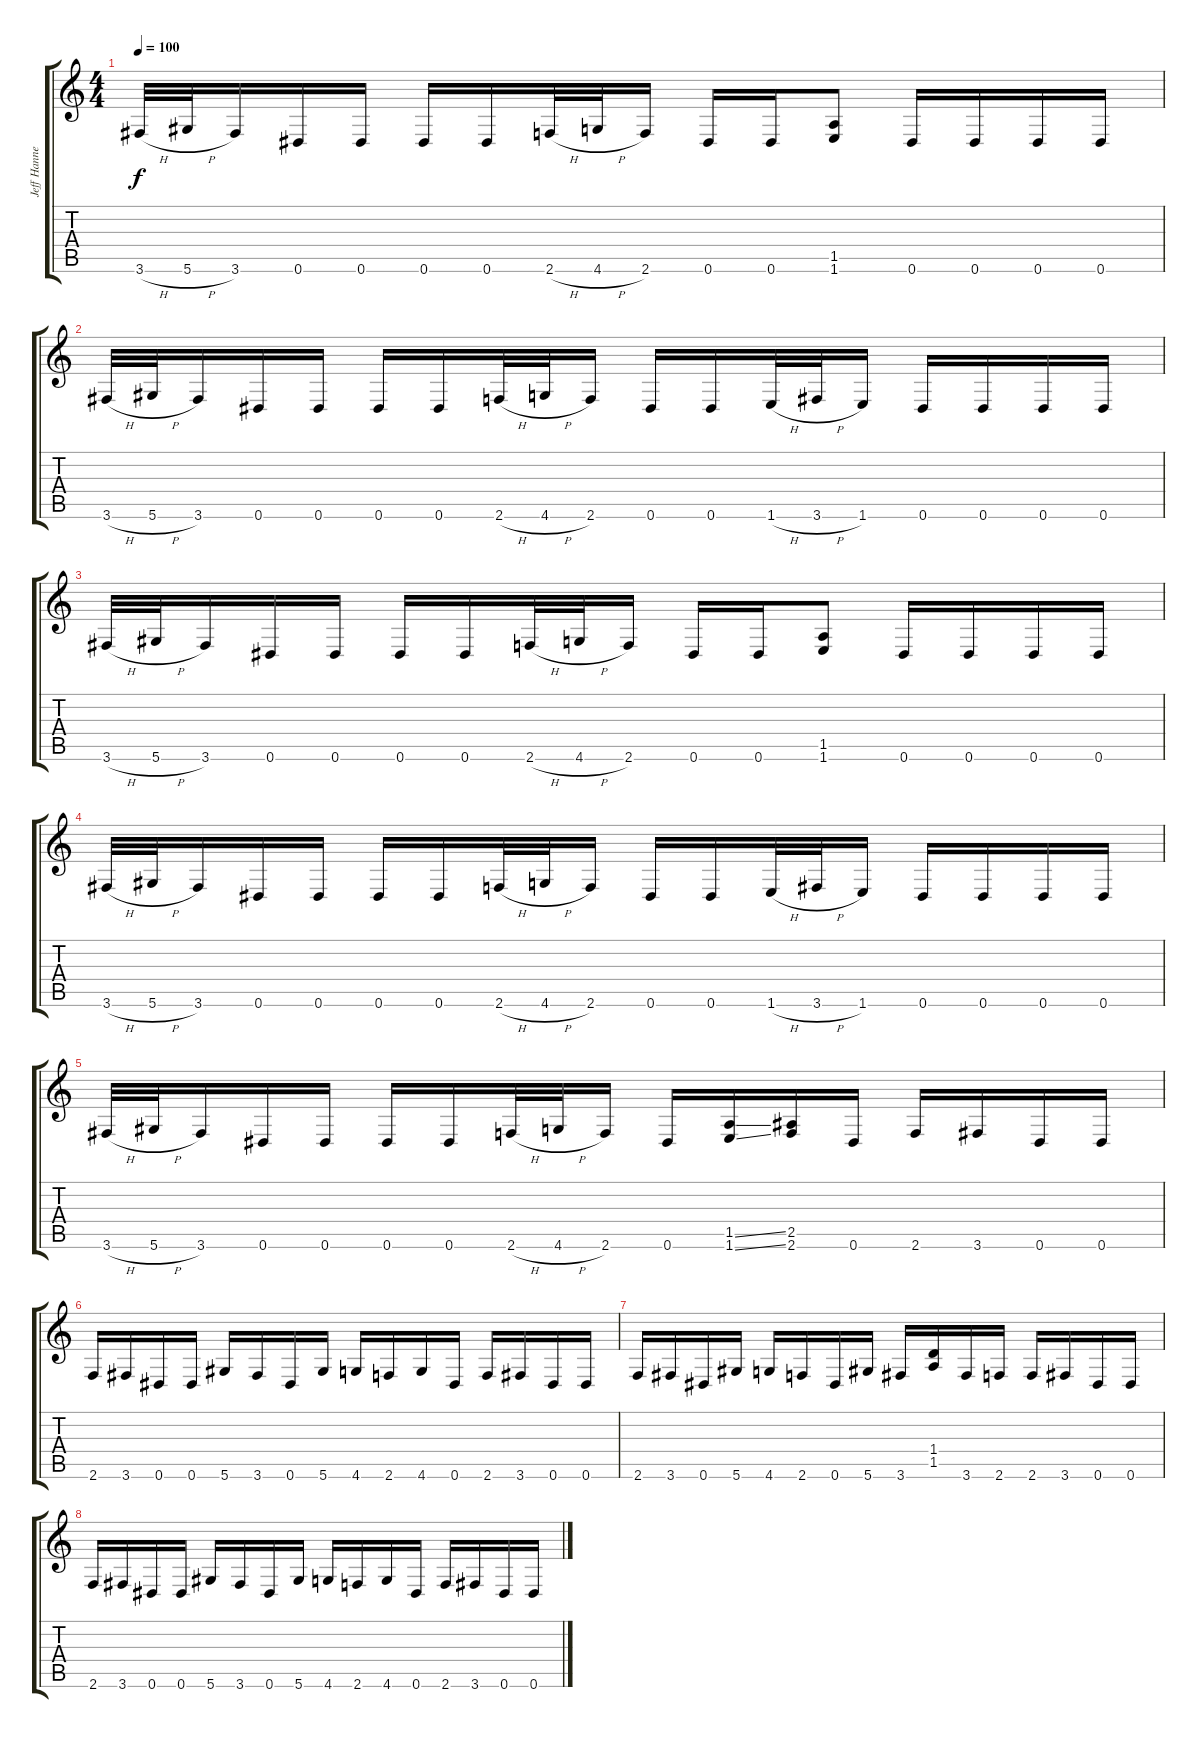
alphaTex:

\track ("Jeff Hannemann" "Jeff Hanne") {instrument distortionguitar}
\staff {score tabs}
\tuning (Eb4 Bb3 Gb3 Db3 Ab2 Eb2) {hide}
\ts (4 4)
\tempo 100
\clef g2
\ks c
3.6{h}.32{dy f} 5.6{h}.32 3.6.16 0.6.16 0.6.16 0.6.16 0.6.16 2.6{h}.32 4.6{h}.32 2.6.16 0.6.16 0.6.16 (1.5 1.6).8 0.6.16 0.6.16 0.6.16 0.6.16 |
3.6{h}.32 5.6{h}.32 3.6.16 0.6.16 0.6.16 0.6.16 0.6.16 2.6{h}.32 4.6{h}.32 2.6.16 0.6.16 0.6.16 1.6{h}.32 3.6{h}.32 1.6.16 0.6.16 0.6.16 0.6.16 0.6.16 |
3.6{h}.32 5.6{h}.32 3.6.16 0.6.16 0.6.16 0.6.16 0.6.16 2.6{h}.32 4.6{h}.32 2.6.16 0.6.16 0.6.16 (1.5 1.6).8 0.6.16 0.6.16 0.6.16 0.6.16 |
3.6{h}.32 5.6{h}.32 3.6.16 0.6.16 0.6.16 0.6.16 0.6.16 2.6{h}.32 4.6{h}.32 2.6.16 0.6.16 0.6.16 1.6{h}.32 3.6{h}.32 1.6.16 0.6.16 0.6.16 0.6.16 0.6.16 |
3.6{h}.32 5.6{h}.32 3.6.16 0.6.16 0.6.16 0.6.16 0.6.16 2.6{h}.32 4.6{h}.32 2.6.16 0.6.16 (1.5{ss} 1.6{ss}).16 (2.5 2.6).16 0.6.16 2.6.16 3.6.16 0.6.16 0.6.16 |
2.6.16 3.6.16 0.6.16 0.6.16 5.6.16 3.6.16 0.6.16 5.6.16 4.6.16 2.6.16 4.6.16 0.6.16 2.6.16 3.6.16 0.6.16 0.6.16 |
2.6.16 3.6.16 0.6.16 5.6.16 4.6.16 2.6.16 0.6.16 5.6.16 3.6.16 (1.4 1.5).16 3.6.16 2.6.16 2.6.16 3.6.16 0.6.16 0.6.16 |
2.6.16 3.6.16 0.6.16 0.6.16 5.6.16 3.6.16 0.6.16 5.6.16 4.6.16 2.6.16 4.6.16 0.6.16 2.6.16 3.6.16 0.6.16 0.6.16
